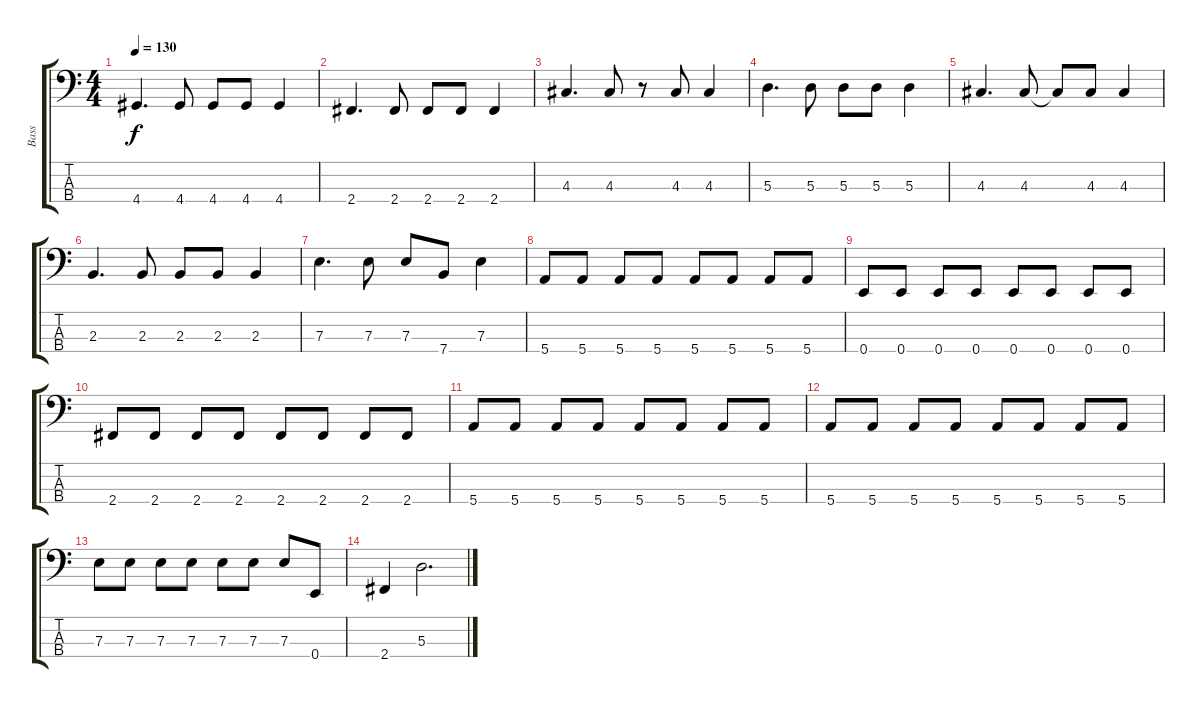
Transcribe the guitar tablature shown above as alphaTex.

\track ("Bass" "Bass") {instrument electricbassfinger}
\staff {score tabs}
\tuning (G2 D2 A1 E1) {hide}
\ts (4 4)
\tempo 130
\clef f4
\ks c
4.4.4{d dy f} 4.4.8 4.4.8 4.4.8 4.4.4 |
2.4.4{d} 2.4.8 2.4.8 2.4.8 2.4.4 |
4.3.4{d} 4.3.8 r.8 4.3.8 4.3.4 |
5.3.4{d} 5.3.8 5.3.8 5.3.8 5.3.4 |
4.3.4{d} 4.3.8 4.3{t}.8 4.3.8 4.3.4 |
2.3.4{d} 2.3.8 2.3.8 2.3.8 2.3.4 |
7.3.4{d} 7.3.8 7.3.8 7.4.8 7.3.4 |
5.4.8 5.4.8 5.4.8 5.4.8 5.4.8 5.4.8 5.4.8 5.4.8 |
0.4.8 0.4.8 0.4.8 0.4.8 0.4.8 0.4.8 0.4.8 0.4.8 |
2.4.8 2.4.8 2.4.8 2.4.8 2.4.8 2.4.8 2.4.8 2.4.8 |
5.4.8 5.4.8 5.4.8 5.4.8 5.4.8 5.4.8 5.4.8 5.4.8 |
5.4.8 5.4.8 5.4.8 5.4.8 5.4.8 5.4.8 5.4.8 5.4.8 |
7.3.8 7.3.8 7.3.8 7.3.8 7.3.8 7.3.8 7.3.8 0.4.8 |
2.4.4 5.3.2{d}
